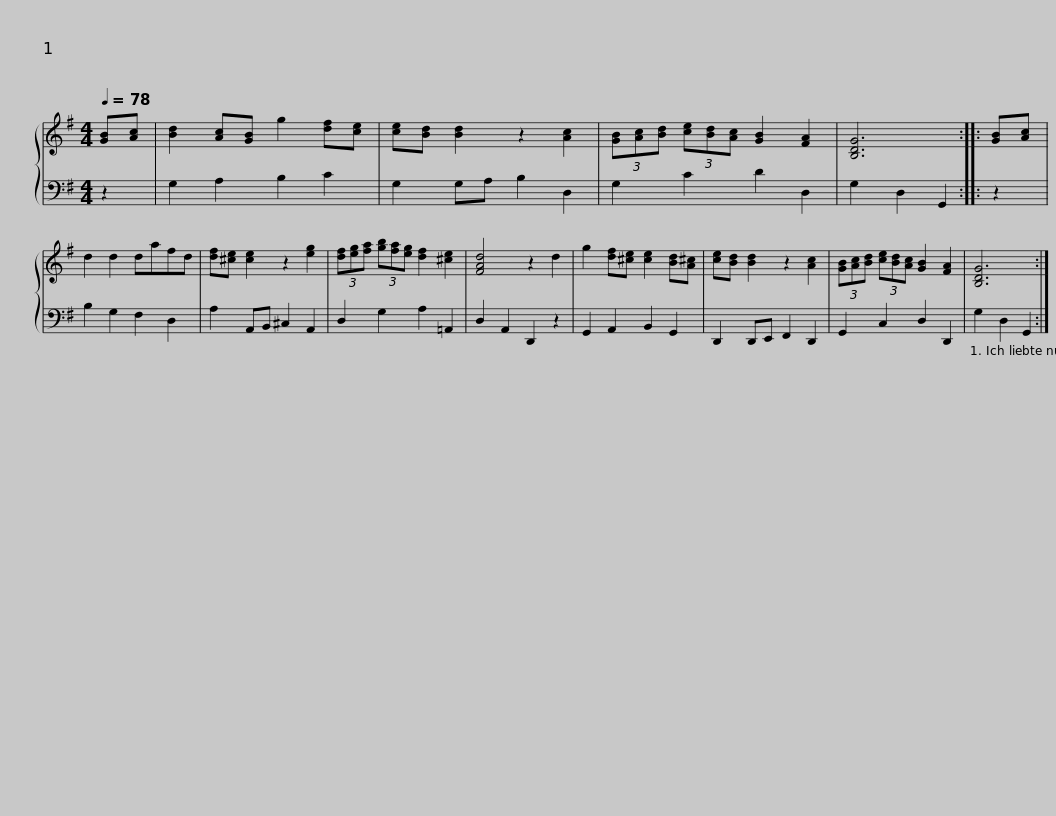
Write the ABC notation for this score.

X:1
%%score { 1 | 2 }
L:1/8
Q:1/4=78
M:4/4
I:linebreak $
K:G
V:1 treble
V:2 bass
V:1
 [GB][Ac] | [Bd]2 [Ac][GB] g2 [df][ce] | [ce][Bd] [Bd]2 z2 [Ac]2 | (3[GB][Ac][Bd] (3[ce][Bd][Ac] [GB]2 [FA]2 | [B,DG]6 :: %5
 [GB][Ac] | d2 d2 dafd |$ [df][^ce] [ce]2 z2 [eg]2 | (3[df][eg][fa] (3[gb][fa][eg] [df]2 [^ce]2 | [FAd]4 z2 d2 | %10
 g2 [df][^ce] [ce]2 [Bd][A^c] | [ce][Bd] [Bd]2 z2 [Ac]2 | (3[GB][Ac][Bd] (3[ce][Bd][Ac] [GB]2 [FA]2 |$ [B,DG]6 :| %14
V:2
 z2 | G,2 A,2 B,2 C2 | G,2 G,A, B,2 D,2 | G,2 C2 D2 D,2 | G,2 D,2 G,,2 :: %5
 z2 | B,2 G,2 F,2 D,2 |$ A,2 A,,B,, ^C,2 A,,2 | D,2 G,2 A,2 =A,,2 | D,2 A,,2 D,,2 z2 | %10
 G,,2 A,,2 B,,2 G,,2 | D,,2 D,,E,, F,,2 D,,2 | G,,2 C,2 D,2 D,,2 |$ G,2 D,2 G,,2 :| %14
